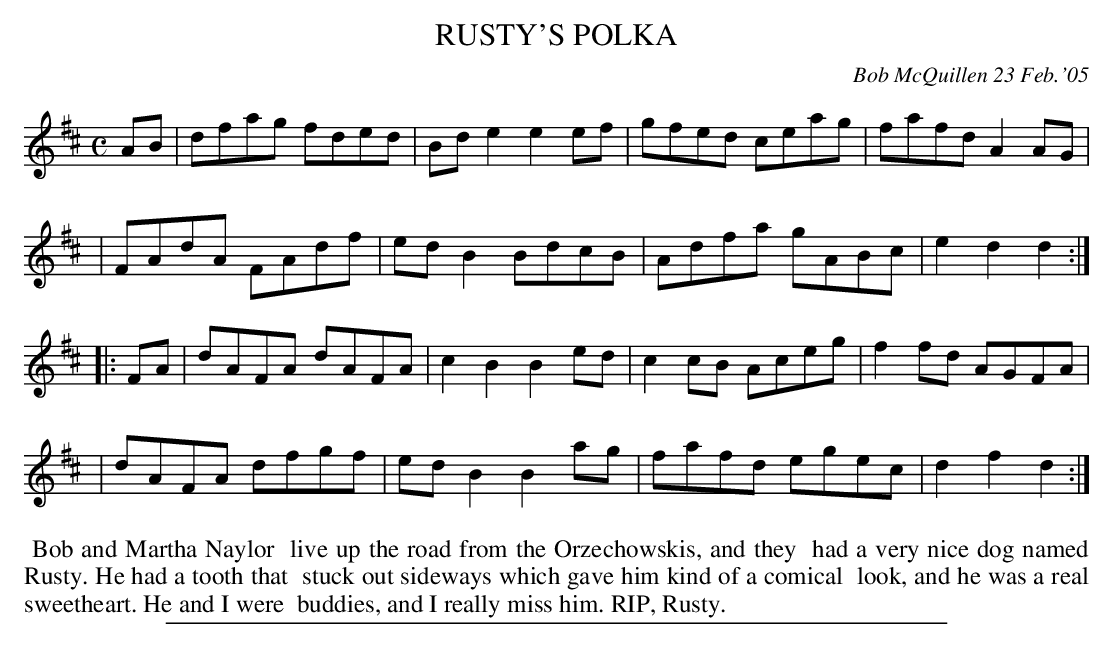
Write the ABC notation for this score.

X:1
T: RUSTY'S POLKA
C: Bob McQuillen 23 Feb.'05
M: C
L: 1/8
K: D
AB \
| dfag fded | Bde2 e2ef | gfed ceag | fafd A2AG |
| FAdA FAdf | edB2 BdcB | Adfa gABc | e2d2 d2 :|
|: FA \
| dAFA dAFA | c2B2 B2ed | c2cB Aceg | f2fd AGFA |
| dAFA dfgf | edB2 B2ag | fafd egec | d2f2 d2 :|
